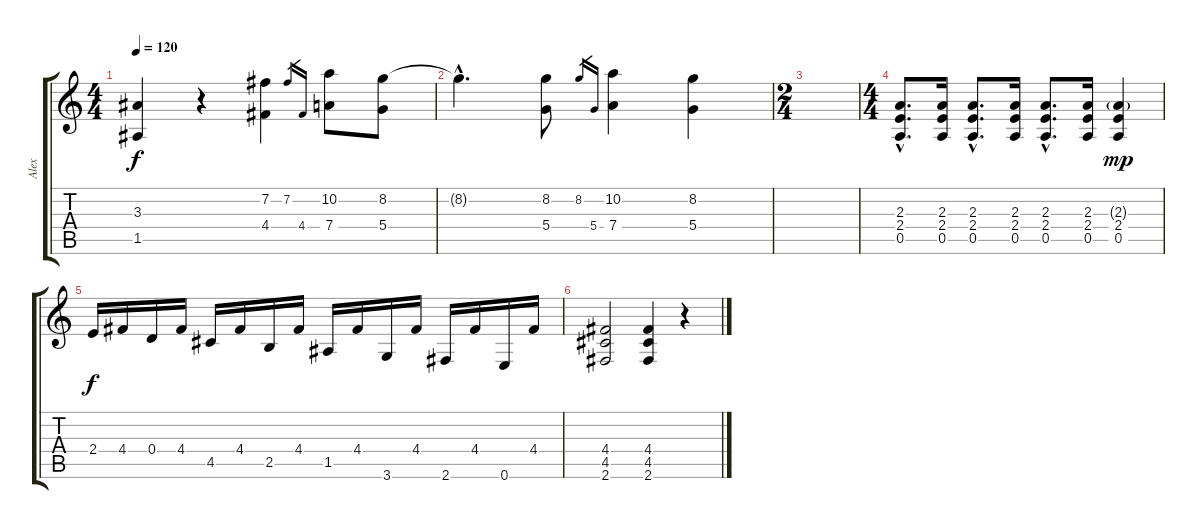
\track ("Alex" "Alex") {instrument overdrivenguitar}
\staff {score tabs}
\tuning (E4 B3 G3 D3 A2 E2) {hide}
\ts (4 4)
\tempo 120
\clef g2
\ks c
(3.3{t} 1.5{t}).4{dy f} r.4 (7.2 4.4).4 7.2.16{gr} 4.4.16{gr} (10.2 7.4).8 (8.2 5.4).8 |
8.2{hac t}.4{d} (8.2 5.4).8 8.2.16{gr} 5.4.16{gr} (10.2 7.4).4 (8.2 5.4).4 |
\ts (2 4)
|
\ts (4 4)
(2.3{hac} 2.4{hac} 0.5{hac}).8{d} (2.3 2.4 0.5).16 (2.3{hac} 2.4{hac} 0.5{hac}).8{d} (2.3 2.4 0.5).16 (2.3{hac} 2.4{hac} 0.5{hac}).8{d} (2.3 2.4 0.5).16 (2.3{g} 2.4 0.5).4{dy mp} |
2.4.16{dy f} 4.4.16 0.4.16 4.4.16 4.5.16 4.4.16 2.5.16 4.4.16 1.5.16 4.4.16 3.6.16 4.4.16 2.6.16 4.4.16 0.6.16 4.4.16 |
(4.4 4.5 2.6).2 (4.4 4.5 2.6).4 r.4
